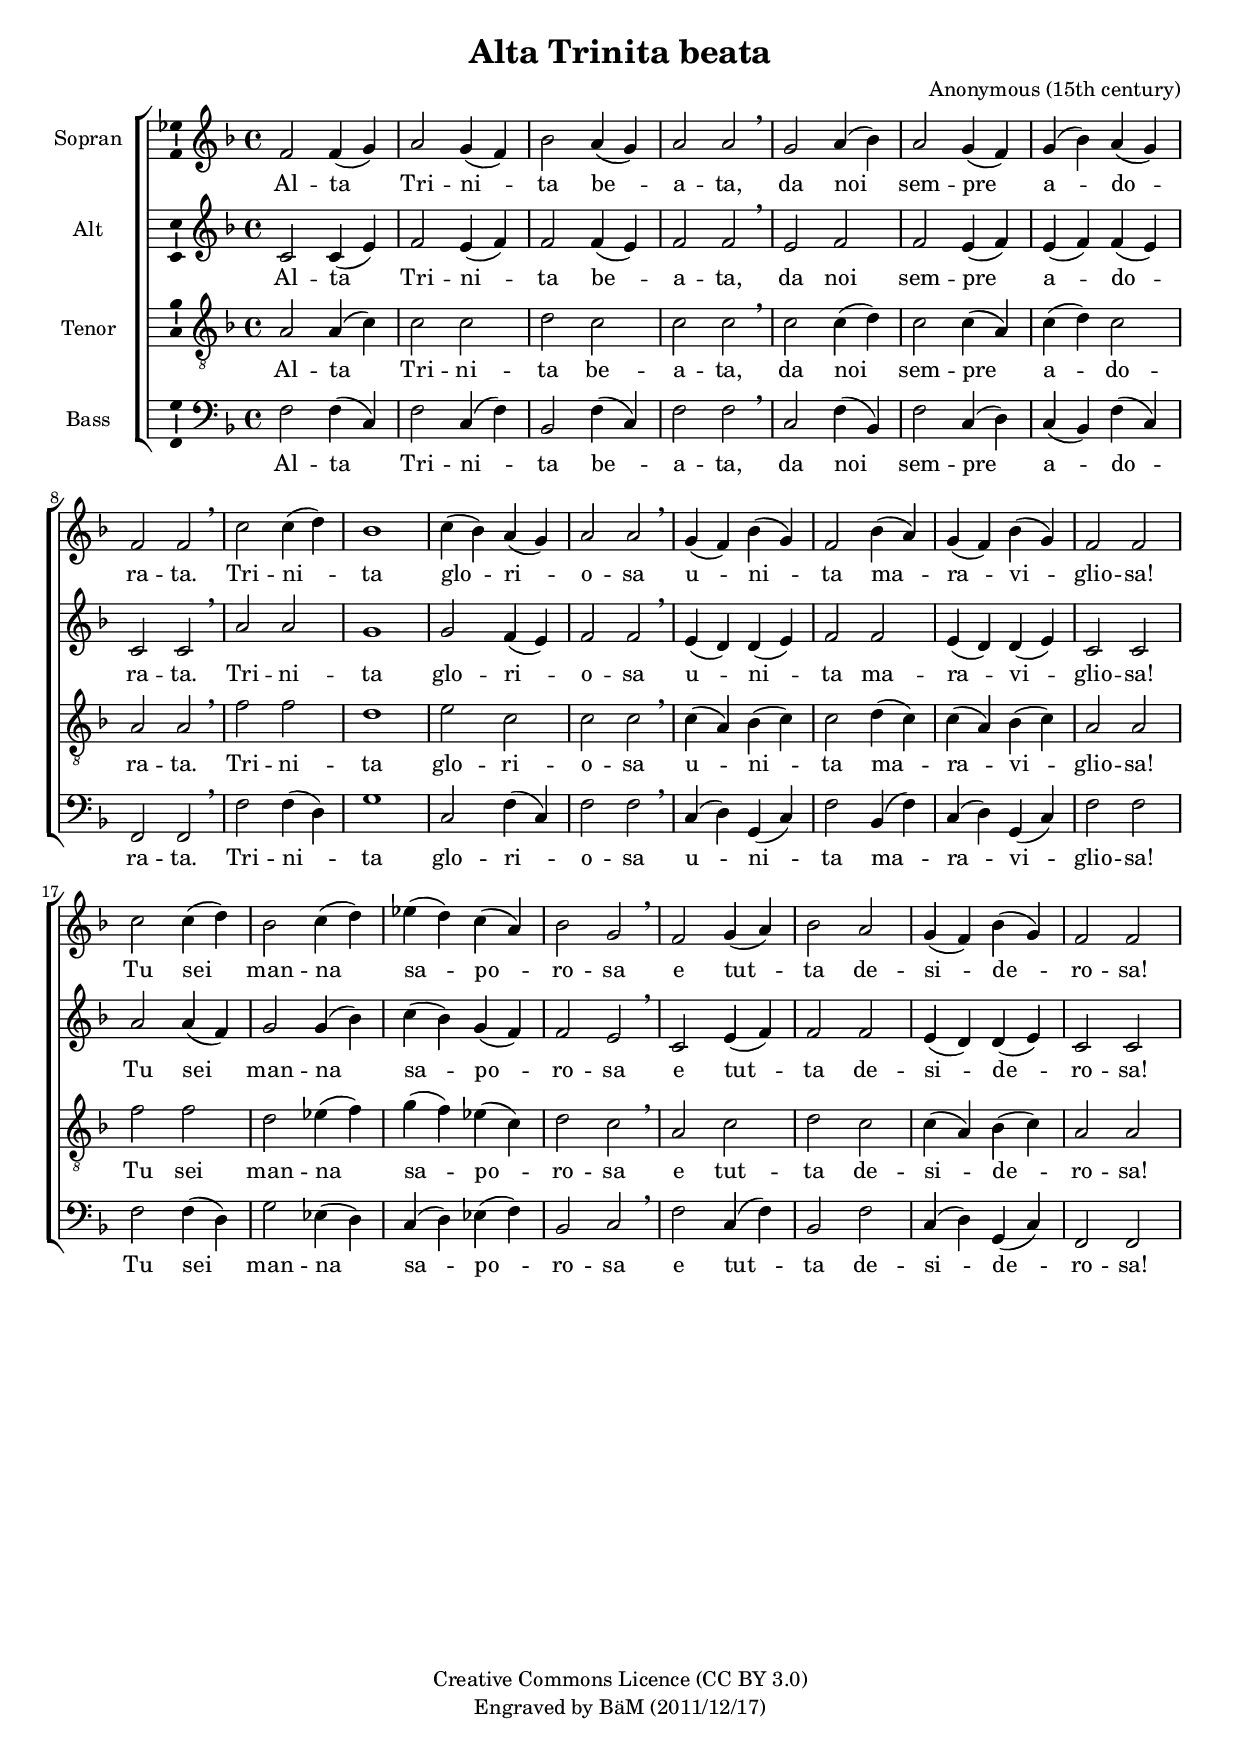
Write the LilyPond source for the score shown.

\version "2.12.3"

\header {
  title = "Alta Trinita beata"
  composer = "Anonymous (15th century)"
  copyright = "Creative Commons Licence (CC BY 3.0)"
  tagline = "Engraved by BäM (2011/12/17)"
}


#(set-global-staff-size 18.00)
#(set-default-paper-size "a4")
#(define page-breaking ly:minimal-breaking)
%#(define page-breaking optimal-page-breaks)


\paper {
    page-limit-inter-system-space = ##t
    page-limit-inter-system-space-factor = 1.2
    print-page-number = ##f
    print-first-page-number = ##t
  }

global = {
  \key f \major
  \time 4/4
}

soprano = \relative c' {
  \global
  f2 f4 (g4) | %1
  a2 g4 (f4) | %2
  bes2 a4 (g4) | %3
  a2 a2 \breathe| %4
  g2 a4 (bes4) | %5
  a2 g4 (f4) | %6
  g4 (bes4) a4 (g4) | %7
  f2 f2 \breathe | %8
  c'2 c4 (d4) | % 9
  bes1 | % 10
  c4 (bes4) a4 (g4) | % 11
  a2 a2 \breathe| % 12
  g4 (f4) bes4 (g4) | % 13
  f2 bes4 (a4) | % 14
  g4 (f4) bes4 (g4) | % 15
  f2 f2 \repeat volta 2 {  } % 16
  c' c4 (d4) | % 17
  bes2 c4 (d4) | % 18
  es4 (d4) c4 (a4) | % 19
  bes2 g2 \breathe | % 20
  f2 g4 (a4) | % 21
  bes2 a2 | % 22
  g4 (f4) bes4 (g4) | % 23
  f2 f2 \repeat volta 2 {  } % 24
  
}

alto = \relative c' {
  \global
  c2 c4 (e4) | %1
  f2 e4 (f4) | %2
  f2 f4 (e4) | %3
  f2 f2 \breathe| %4
  e2 f2 | %5
  f2 e4 (f4) | %6
  e4 (f4) f4 (e4) | %7
  c2 c2 \breathe %8
  a'2 a2 | % 9
  g1 | % 10
  g2 f4 (e4) | % 11
  f2 f2 \breathe | % 12
  e4 (d4) d4 (e4) | % 13
  f2 f2 | % 14
  e4 (d4) d4 (e4) | % 15
  c2 c2 \repeat volta 2 {  } % 16
  a'2 a4 (f4) | % 17
  g2 g4 (bes4) | % 18
  c4 (bes4) g4 (f4) | % 19
  f2 e2 \breathe | % 20
  c2 e4 (f4) | % 21
  f2 f2 | % 22
  e4 (d4) d4 (e4) | % 23
  c2 c2 \repeat volta 2 {  }  % 24
  
}

tenor = \relative c' {
  \global
  a2 a4 (c4) | %1
  c2 c2 | %2
  d2 c2 | %3
  c2 c2 \breathe| %4
  c2 c4 (d4) | %5
  c2 c4 (a4) | %6
  c4 (d4) c2 | %7
  a2 a2 \breathe | %8
  f'2 f2 | % 9
  d1  | % 10
  e2 c2 | % 11
  c2 c2 \breathe | % 12
  c4 (a4) bes4 (c4) | % 13
  c2 d4 (c4) | % 14
  c4 (a4) bes4 (c4) | % 15
  a2 a2 \repeat volta 2 {  } % 16
  f'2 f2 | % 17
  d2 es4 (f4) | % 18
  g4 (f4) es4 (c4) | % 19
  d2 c2 \breathe | % 20
  a2 c2 | % 21
  d2 c2 | % 22
  c4 (a4) bes4 (c4) | % 23
  a2 a2 \repeat volta 2 {  } % 24
  
}

bass = \relative c {
  \global
  f2 f4 (c4) | %1
  f2 c4 (f4) | %2
  bes,2 f'4 (c4) | %3
  f2 f2 \breathe| %4
  c2 f4 (bes,4) | %5
  f'2 c4 (d4) | %6
  c4 (bes4) f'4 (c4) | %7
  f,2 f2 \breathe | %8
  f'2 f4 (d4) | % 9
  g1 | % 10
  c,2 f4 (c4) | % 11
  f2 f2 \breathe | % 12
  c4 (d4) g,4 (c4) | % 13
  f2 bes,4 (f'4) | % 14
  c4 (d4) g,4 (c4) | % 15
  f2 f2 \repeat volta 2 {  } % 16
  f2 f4 (d4) | % 17
  g2 es4 (d4) | % 18
  c4 (d4) es4 (f4) | % 19
  bes,2 c2 \breathe | % 20
  f2 c4 (f4) | % 21
  bes,2 f'2 | % 22
  c4 (d4) g,4 (c4) | % 23
  f,2 f2 \repeat volta 2 {  } % 24
  
}

sopranoVerse = \lyricmode {
  Al -- ta Tri -- ni -- ta be -- a -- ta,
  da noi  sem -- pre a -- do -- ra -- ta.
  Tri -- ni -- ta glo -- ri -- o -- sa
  u -- ni -- ta ma -- ra -- vi -- glio -- sa!
  Tu sei man -- na sa -- po -- ro -- sa
  e tut -- ta de -- si -- de -- ro -- sa!
}

altoVerse = \lyricmode {
  Al -- ta Tri -- ni -- ta be -- a -- ta,
  da noi  sem -- pre a -- do -- ra -- ta.
  Tri -- ni -- ta glo -- ri -- o -- sa
  u -- ni -- ta ma -- ra -- vi -- glio -- sa!
  Tu sei man -- na sa -- po -- ro -- sa
  e tut -- ta de -- si -- de -- ro -- sa!
}

tenorVerse = \lyricmode {
  Al -- ta Tri -- ni -- ta be -- a -- ta,
  da noi  sem -- pre a -- do -- ra -- ta.
  Tri -- ni -- ta glo -- ri -- o -- sa
  u -- ni -- ta ma -- ra -- vi -- glio -- sa!
  Tu sei man -- na sa -- po -- ro -- sa
  e tut -- ta de -- si -- de -- ro -- sa!
}

bassVerse = \lyricmode {
  Al -- ta Tri -- ni -- ta be -- a -- ta,
  da noi  sem -- pre a -- do -- ra -- ta.
  Tri -- ni -- ta glo -- ri -- o -- sa
  u -- ni -- ta ma -- ra -- vi -- glio -- sa!
  Tu sei man -- na sa -- po -- ro -- sa
  e tut -- ta de -- si -- de -- ro -- sa!
}


\score {
  \new ChoirStaff <<
    \new Staff \with {
      midiInstrument = "choir aahs"
      instrumentName = "Sopran"
      \consists "Ambitus_engraver"
    } { \soprano }
    \addlyrics { \sopranoVerse }
    \new Staff \with {
      midiInstrument = "choir aahs"
      instrumentName = "Alt"
      \consists "Ambitus_engraver"
    } { \alto }
    \addlyrics { \altoVerse }
    \new Staff \with {
      midiInstrument = "choir aahs"
      instrumentName = "Tenor"
      \consists "Ambitus_engraver"
    } { \clef "treble_8" \tenor }
    \addlyrics { \tenorVerse }
    \new Staff \with {
      midiInstrument = "choir aahs"
      instrumentName = "Bass"
      \consists "Ambitus_engraver"
    } { \clef bass \bass }
    \addlyrics { \bassVerse }
  >>
  \layout { }
  \midi {
    \context {
      \Score
      tempoWholesPerMinute = #(ly:make-moment 100 4)
    }
  }
}

